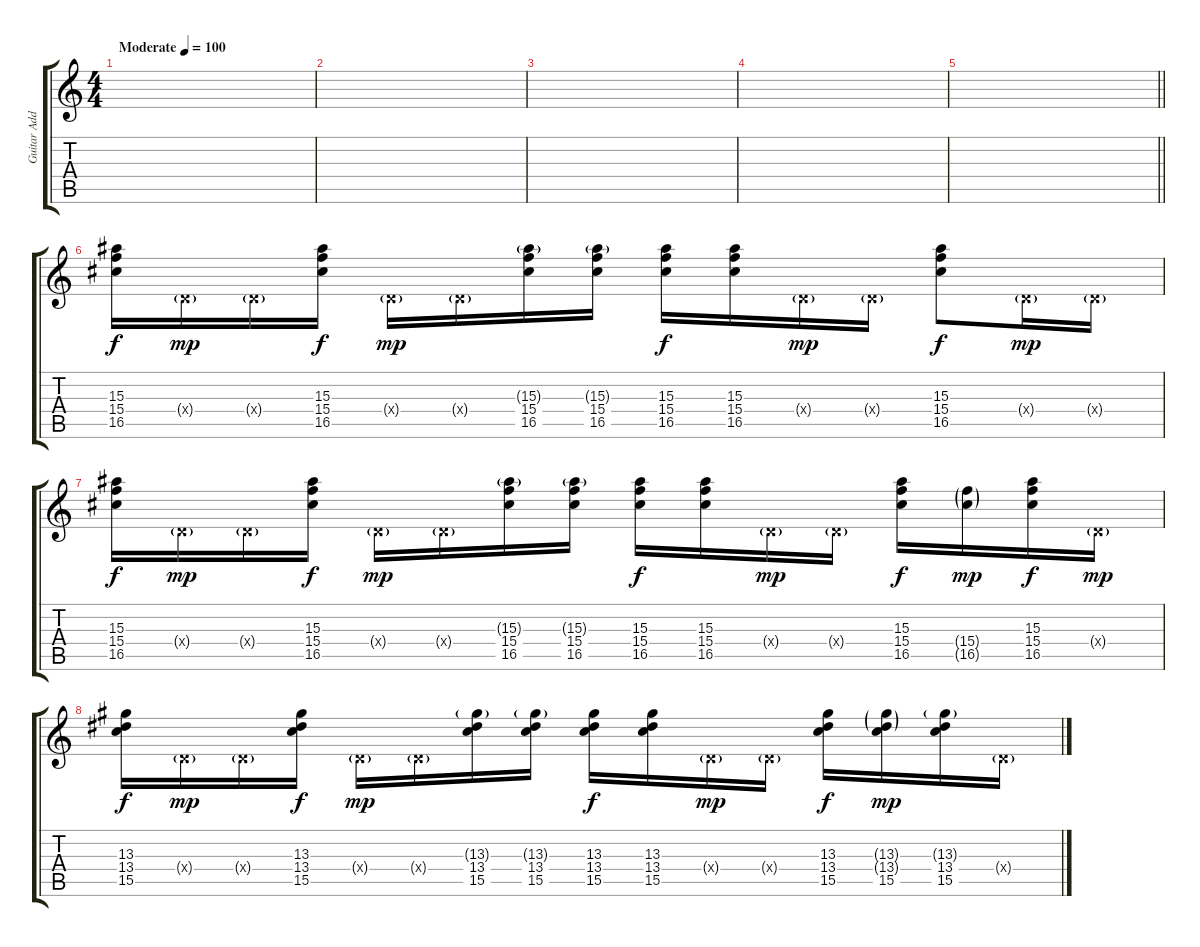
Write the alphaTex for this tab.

\track ("Guitar Add" "Guitar Add") {instrument electricguitarclean}
\staff {score tabs}
\tuning (E4 B3 G3 D3 A2 E2) {hide}
\ts (4 4)
\tempo (100 "Moderate")
\clef g2
\ks c
|
|
|
|
\barLineRight lightlight
|
\section ("" "")
(15.3 15.4 16.5).16 0.4{g x}.16{dy mp} 0.4{g x}.16 (15.3 15.4 16.5).16{dy f} 0.4{g x}.16{dy mp} 0.4{g x}.16 (15.3{g} 15.4 16.5).16 (15.3{g} 15.4 16.5).16 (15.3 15.4 16.5).16{dy f} (15.3 15.4 16.5).16 0.4{g x}.16{dy mp} 0.4{g x}.16 (15.3 15.4 16.5).8{dy f} 0.4{g x}.16{dy mp} 0.4{g x}.16 |
(15.3 15.4 16.5).16{dy f} 0.4{g x}.16{dy mp} 0.4{g x}.16 (15.3 15.4 16.5).16{dy f} 0.4{g x}.16{dy mp} 0.4{g x}.16 (15.3{g} 15.4 16.5).16 (15.3{g} 15.4 16.5).16 (15.3 15.4 16.5).16{dy f} (15.3 15.4 16.5).16 0.4{g x}.16{dy mp} 0.4{g x}.16 (15.3 15.4 16.5).16{dy f} (15.4{g} 16.5{g}).16{dy mp} (15.3 15.4 16.5).16{dy f} 0.4{g x}.16{dy mp} |
(13.3 13.4 15.5).16{dy f} 0.4{g x}.16{dy mp} 0.4{g x}.16 (13.3 13.4 15.5).16{dy f} 0.4{g x}.16{dy mp} 0.4{g x}.16 (13.3{g} 13.4 15.5).16 (13.3{g} 13.4 15.5).16 (13.3 13.4 15.5).16{dy f} (13.3 13.4 15.5).16 0.4{g x}.16{dy mp} 0.4{g x}.16 (13.3 13.4 15.5).16{dy f} (13.3{g} 13.4{g} 15.5).16{dy mp} (13.3{g} 13.4 15.5).16 0.4{g x}.16
